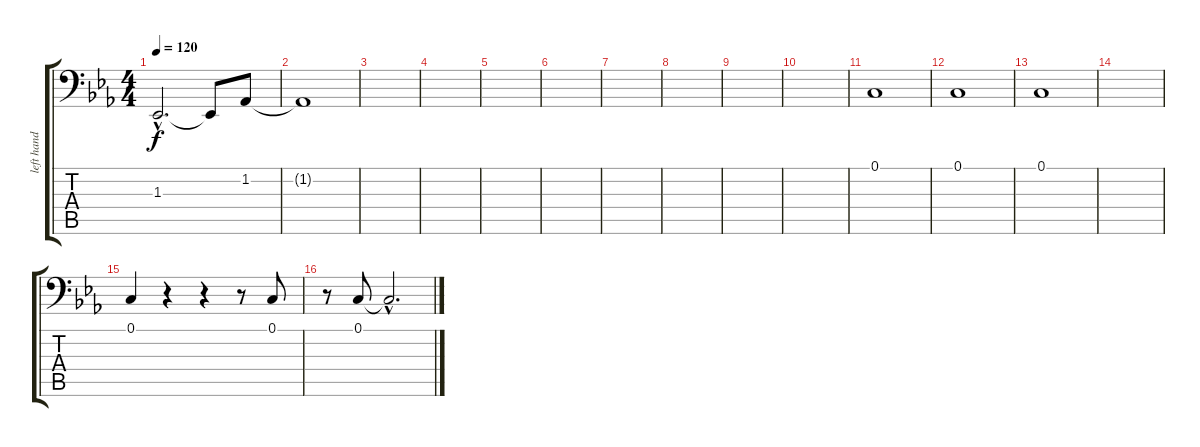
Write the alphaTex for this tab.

\track ("left hand piano 2" "left hand ") {instrument brightacousticpiano}
\staff {score tabs}
\tuning (C3 G2 D2 A1 E1 B0) {hide}
\ts (4 4)
\tempo 120
\clef f4
\ks eb
1.3{hac}.2{d dy f} 1.3{t}.8 1.2.8 |
1.2{t}.1 |
|
|
|
|
|
|
|
|
0.1.1 |
0.1.1 |
0.1.1 |
|
0.1.4{volume 16} r.4 r.4 r.8 0.1.8 |
r.8 0.1.8 0.1{hac t}.2{d}
